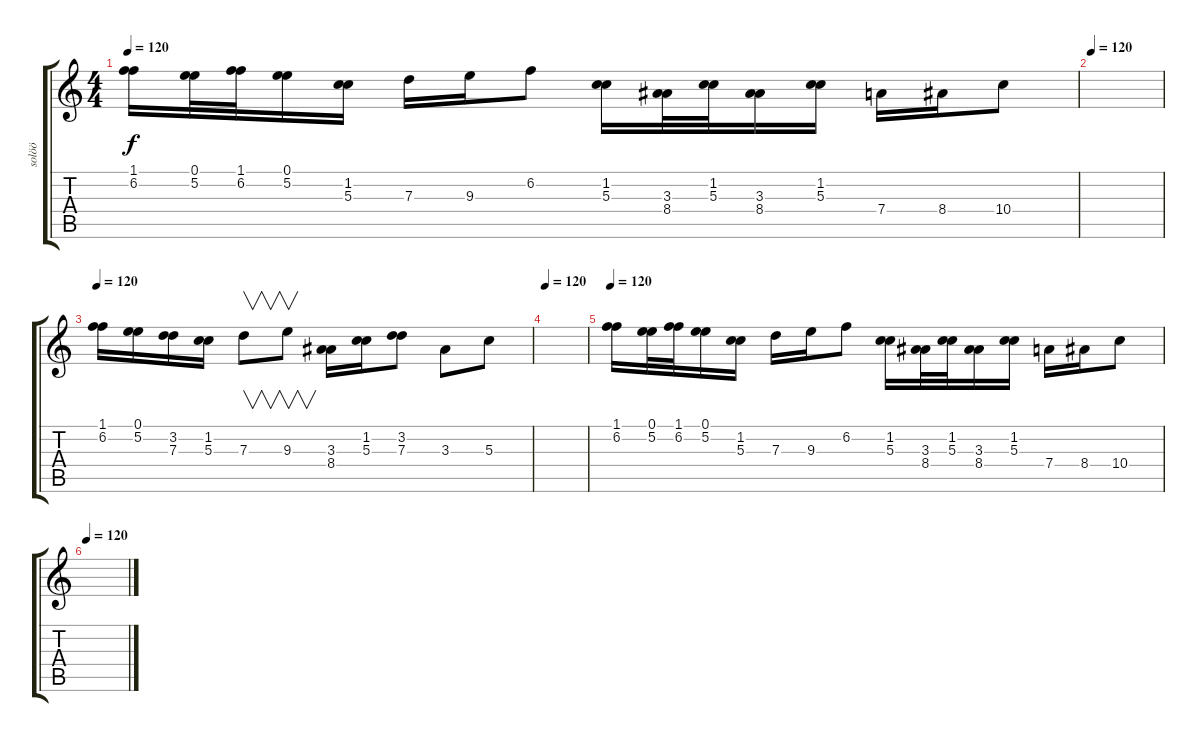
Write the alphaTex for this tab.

\track ("solöö" "solöö") {instrument overdrivenguitar}
\staff {score tabs}
\tuning (E4 B3 G3 D3 A2 E2) {hide}
\ts (4 4)
\tempo 120
\clef g2
\ks c
(1.1 6.2).16{dy f volume 9 instrument overdrivenguitar} (0.1 5.2).32 (1.1 6.2).32 (0.1 5.2).16 (1.2 5.3).16 7.3.16 9.3.16 6.2.8 (1.2 5.3).16 (3.3 8.4).32 (1.2 5.3).32 (3.3 8.4).16 (1.2 5.3).16 7.4.16 8.4.16 10.4.8 |
\tempo 120
|
\tempo 120
(1.1 6.2).16{volume 6 instrument overdrivenguitar} (0.1 5.2).16 (3.2 7.3).16 (1.2 5.3).16 7.3.8{v} 9.3.8{v} (3.3 8.4).16 (1.2 5.3).16 (3.2 7.3).8 3.3.8 5.3.8 |
\tempo 120
|
\tempo 120
(1.1 6.2).16{volume 0 instrument overdrivenguitar} (0.1 5.2).32 (1.1 6.2).32 (0.1 5.2).16 (1.2 5.3).16 7.3.16 9.3.16 6.2.8 (1.2 5.3).16 (3.3 8.4).32 (1.2 5.3).32 (3.3 8.4).16 (1.2 5.3).16 7.4.16 8.4.16 10.4.8 |
\tempo 120
